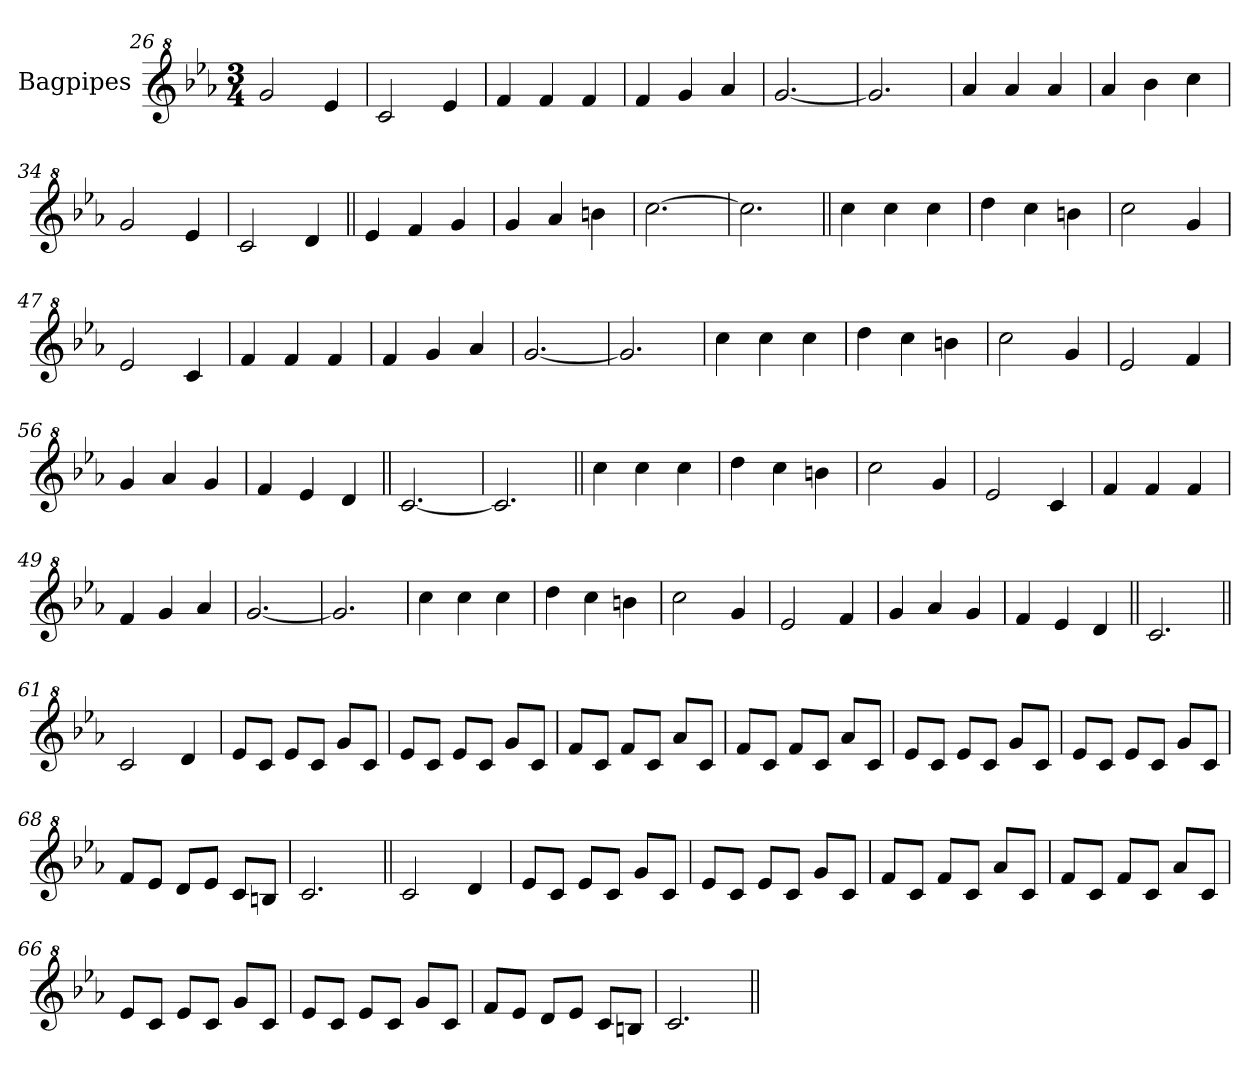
**kern
*part1
*staff1
*I"Bagpipes
*I'Bag
*clefG^2
*k[b-e-a-]
*E-:
*M3/4
=26
2gg/
4ee-/
=27
2cc/
4ee-/
!!LO:LB:g=z
=28
4ff/
4ff/
4ff/
=29
4ff/
4gg/
4aa-/
=30
[2.gg/
=31
2.gg/]
=32
4aa-/
4aa-/
4aa-/
=33
4aa-/
4bb-\
4ccc\
=34
2gg/
4ee-/
=35
2cc/
4dd/
=40||
4ee-/
4ff/
4gg/
=41
4gg/
4aa-/
4bbn\
!!LO:LB:g=z
=42
[2.ccc\
=43
2.ccc\]
=44||
4ccc\
4ccc\
4ccc\
=45
4ddd\
4ccc\
4bbn\
=46
2ccc\
4gg/
=47
2ee-/
4cc/
=48
4ff/
4ff/
4ff/
=49
4ff/
4gg/
4aa-/
=50
[2.gg/
=51
2.gg/]
=52
4ccc\
4ccc\
4ccc\
=53
4ddd\
4ccc\
4bbn\
=54
2ccc\
4gg/
=55
2ee-/
4ff/
!!LO:LB:g=z
=56
4gg/
4aa-/
4gg/
=57
4ff/
4ee-/
4dd/
=58||
[2.cc/
=59
2.cc/]
=44||
4ccc\
4ccc\
4ccc\
=45
4ddd\
4ccc\
4bbn\
=46
2ccc\
4gg/
=47
2ee-/
4cc/
=48
4ff/
4ff/
4ff/
=49
4ff/
4gg/
4aa-/
=50
[2.gg/
=51
2.gg/]
=52
4ccc\
4ccc\
4ccc\
=53
4ddd\
4ccc\
4bbn\
=54
2ccc\
4gg/
=55
2ee-/
4ff/
!!LO:LB:g=z
=56
4gg/
4aa-/
4gg/
=57
4ff/
4ee-/
4dd/
=60||
2.cc/
=61||
2cc/
4dd/
=62
8ee-/L
8cc/J
8ee-/L
8cc/J
8gg/L
8cc/J
=63
8ee-/L
8cc/J
8ee-/L
8cc/J
8gg/L
8cc/J
=64
8ff/L
8cc/J
8ff/L
8cc/J
8aa-/L
8cc/J
=65
8ff/L
8cc/J
8ff/L
8cc/J
8aa-/L
8cc/J
!!LO:LB:g=z
=66
8ee-/L
8cc/J
8ee-/L
8cc/J
8gg/L
8cc/J
=67
8ee-/L
8cc/J
8ee-/L
8cc/J
8gg/L
8cc/J
=68
8ff/L
8ee-/J
8dd/L
8ee-/J
8cc/L
8bn/J
=69
2.cc/
=61a||
2cc/
4dd/
=62a
8ee-/L
8cc/J
8ee-/L
8cc/J
8gg/L
8cc/J
=63a
8ee-/L
8cc/J
8ee-/L
8cc/J
8gg/L
8cc/J
=64a
8ff/L
8cc/J
8ff/L
8cc/J
8aa-/L
8cc/J
=65a
8ff/L
8cc/J
8ff/L
8cc/J
8aa-/L
8cc/J
!!LO:LB:g=z
=66a
8ee-/L
8cc/J
8ee-/L
8cc/J
8gg/L
8cc/J
=67a
8ee-/L
8cc/J
8ee-/L
8cc/J
8gg/L
8cc/J
=68a
8ff/L
8ee-/J
8dd/L
8ee-/J
8cc/L
8bn/J
=69a
2.cc/
=||
*-
